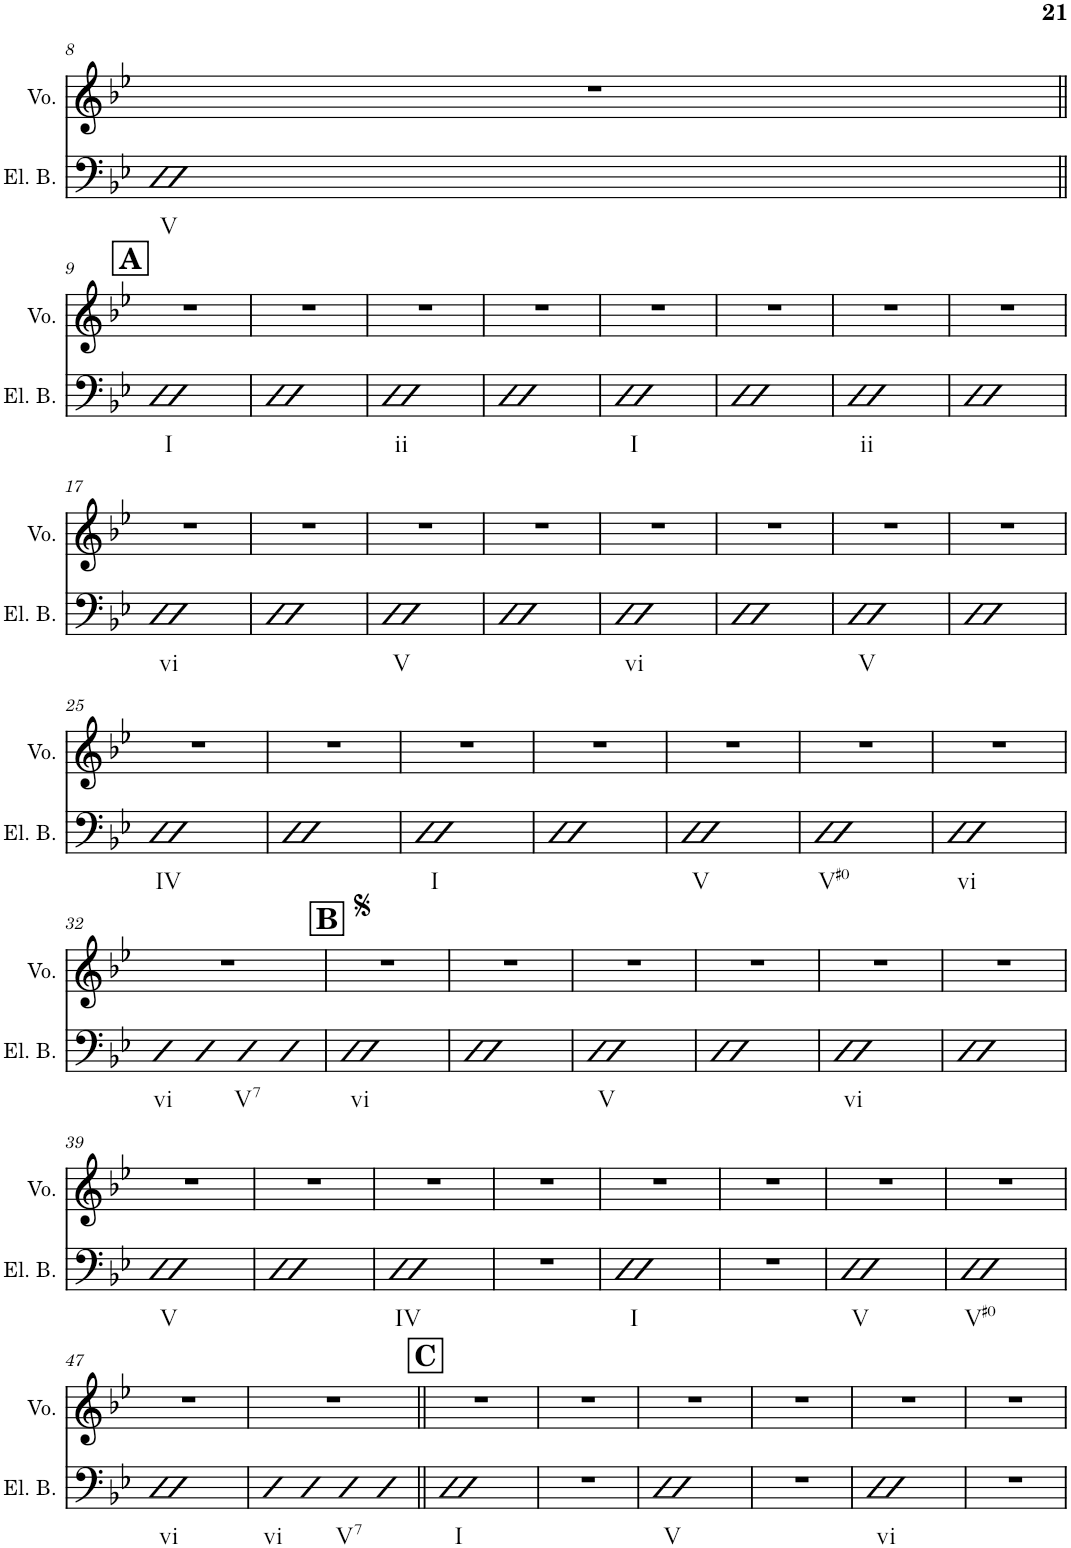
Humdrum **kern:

**kern	**kern
*part2	*part1
*staff2	*staff1
*I"Electric Bass	*I"Voice
*I'El. B.	*I'Vo.
!!LO:PB:g=z
*clefF4	*clefG2
*Trd7c12	*
*k[b-e-]	*k[b-e-]
*M4/4	*M4/4
=8	=8
1D	1r
!!LO:LB:g=z
!!LO:REH:place=s1:a:B:cj:fs=14:t=A
=9||	=9||
1D	1r
=10	=10
1D	1r
=11	=11
1D	1r
=12	=12
1D	1r
=13	=13
1D	1r
=14	=14
1D	1r
=15	=15
1D	1r
=16	=16
1D	1r
!!LO:LB:g=z
=17	=17
1D	1r
=18	=18
1D	1r
=19	=19
1D	1r
=20	=20
1D	1r
=21	=21
1D	1r
=22	=22
1D	1r
=23	=23
1D	1r
=24	=24
1D	1r
!!LO:LB:g=z
=25	=25
1D	1r
=26	=26
1D	1r
=27	=27
1D	1r
=28	=28
1D	1r
=29	=29
1D	1r
=30	=30
1D	1r
=31	=31
1D	1r
!!LO:LB:g=z
=32	=32
4D	1r
4D	.
4D	.
4D	.
!!LO:REH:place=s1:a:B:cj:fs=14:t=B
=33	=33
1D	1r
=34	=34
1D	1r
=35	=35
1D	1r
=36	=36
1D	1r
=37	=37
1D	1r
=38	=38
1D	1r
!!LO:LB:g=z
=39	=39
1D	1r
=40	=40
1D	1r
=41	=41
1D	1r
=42	=42
1r	1r
=43	=43
1D	1r
=44	=44
1r	1r
=45	=45
1D	1r
=46	=46
1D	1r
!!LO:LB:g=z
=47	=47
1D	1r
=48	=48
4D	1r
4D	.
4D	.
4D	.
!!LO:REH:place=s1:a:B:cj:fs=14:t=C
=49||	=49||
1D	1r
=50	=50
1r	1r
=51	=51
1D	1r
=52	=52
1r	1r
=53	=53
1D	1r
=54	=54
1r	1r
=	=
*-	*-
